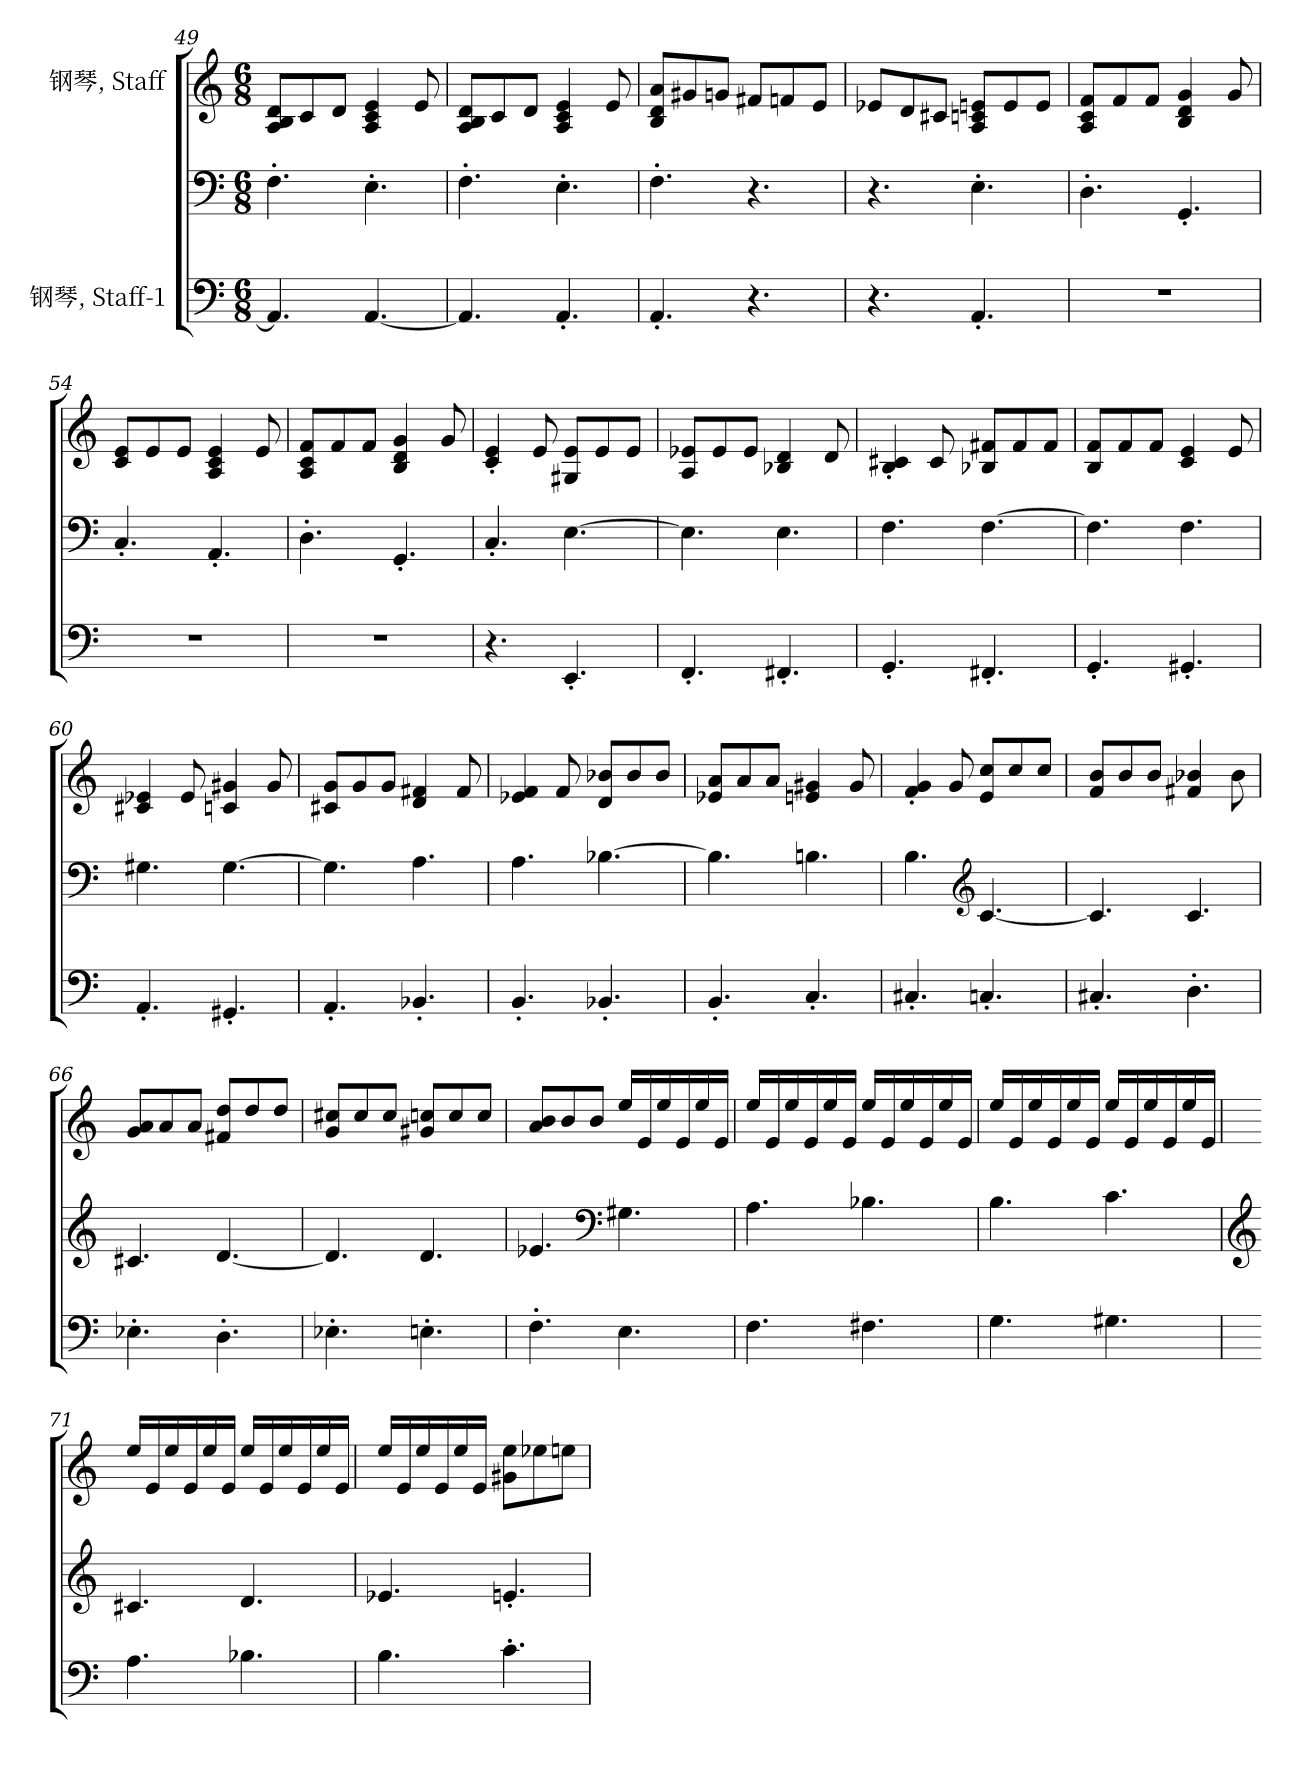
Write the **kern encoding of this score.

**kern	**kern	**kern
*part2	*part2	*part1
*staff3	*staff2	*staff1
*I"钢琴, Staff-1	*	*I"钢琴, Staff
!!LO:LB:g=z
*clefF4	*clefF4	*clefG2
*k[]	*k[]	*k[]
*M6/8	*M6/8	*M6/8
=49	=49	=49
4.AA/]	4.F'\	8A/ 8B/ 8d/L
.	.	8c/
.	.	8d/J
[4.AA/	4.E'\	4A/ 4c/ 4e/
.	.	8e/
=50	=50	=50
4.AA/]	4.F'\	8A/ 8B/ 8d/L
.	.	8c/
.	.	8d/J
4.AA'/	4.E'\	4A/ 4c/ 4e/
.	.	8e/
=51	=51	=51
4.AA'/	4.F'\	8B/ 8d/ 8a/L
.	.	8g#X/
.	.	8gn/J
4.r	4.r	8f#X/L
.	.	8fn/
.	.	8e/J
=52	=52	=52
4.r	4.r	8e-X/L
.	.	8d/
.	.	8c#X/J
4.AA'/	4.E'\	8A/ 8cn/ 8en/L
.	.	8e/
.	.	8e/J
=53	=53	=53
2.r	4.D'\	8A/ 8c/ 8f/L
.	.	8f/
.	.	8f/J
.	4.GG'/	4B/ 4d/ 4g/
.	.	8g/
!!LO:LB:g=z
=54	=54	=54
2.r	4.C'/	8c/ 8e/L
.	.	8e/
.	.	8e/J
.	4.AA'/	4A/ 4c/ 4e/
.	.	8e/
=55	=55	=55
2.r	4.D'\	8A/ 8c/ 8f/L
.	.	8f/
.	.	8f/J
.	4.GG'/	4B/ 4d/ 4g/
.	.	8g/
=56	=56	=56
4.r	4.C'/	4c/' 4e/'
.	.	8e/
4.EE'/	[4.E\	8G#X/ 8e/L
.	.	8e/
.	.	8e/J
=57	=57	=57
4.FF'/	4.E\]	8A/ 8e-X/L
.	.	8e-/
.	.	8e-/J
4.FF#X'/	4.E\	4B-X/ 4d/
.	.	8d/
=58	=58	=58
4.GG'/	4.F\	4B/' 4c#X/'
.	.	8c#/
4.FF#X'/	[4.F\	8B-X/ 8f#X/L
.	.	8f#/
.	.	8f#/J
=59	=59	=59
4.GG'/	4.F\]	8B/ 8f/L
.	.	8f/
.	.	8f/J
4.GG#X'/	4.F\	4c/ 4e/
.	.	8e/
!!LO:PB:g=z
=60	=60	=60
4.AA'/	4.G#X\	4c#X/ 4e-X/
.	.	8e-/
4.GG#X'/	[4.G#\	4cn/ 4g#X/
.	.	8g#/
=61	=61	=61
4.AA'/	4.G#\]	8c#X/ 8g/L
.	.	8g/
.	.	8g/J
4.BB-X'/	4.A\	4d/ 4f#X/
.	.	8f#/
=62	=62	=62
4.BB'/	4.A\	4e-X/ 4f/
.	.	8f/
4.BB-X'/	[4.B-X\	8d/ 8b-X/L
.	.	8b-/
.	.	8b-/J
=63	=63	=63
4.BB'/	4.B-\]	8e-X/ 8a/L
.	.	8a/
.	.	8a/J
4.C'/	4.Bn\	4en/ 4g#X/
.	.	8g#/
=64	=64	=64
4.C#X'/	4.B\	4f/' 4g/'
.	.	8g/
*	*clefG2	*
4.Cn'/	[4.c/	8e/ 8cc/L
.	.	8cc/
.	.	8cc/J
!!LO:LB:g=z
=65	=65	=65
4.C#X'/	4.c/]	8f/ 8b/L
.	.	8b/
.	.	8b/J
4.D'\	4.c/	4f#X/ 4b-X/
.	.	8b-\
=66	=66	=66
4.E-X'\	4.c#X/	8g/ 8a/L
.	.	8a/
.	.	8a/J
4.D'\	[4.d/	8f#X/ 8dd/L
.	.	8dd/
.	.	8dd/J
=67	=67	=67
4.E-X'\	4.d/]	8g/ 8cc#X/L
.	.	8cc#/
.	.	8cc#/J
4.En'\	4.d/	8g#X/ 8ccn/L
.	.	8cc/
.	.	8cc/J
=68	=68	=68
4.F'\	4.e-X/	8a/ 8b/L
.	.	8b/
.	.	8b/J
*	*clefF4	*
4.E\	4.G#X\	16ee/LL
.	.	16e/
.	.	16ee/
.	.	16e/
.	.	16ee/
.	.	16e/JJ
!!LO:LB:g=z
=69	=69	=69
4.F\	4.A\	16ee/LL
.	.	16e/
.	.	16ee/
.	.	16e/
.	.	16ee/
.	.	16e/JJ
4.F#X\	4.B-X\	16ee/LL
.	.	16e/
.	.	16ee/
.	.	16e/
.	.	16ee/
.	.	16e/JJ
=70	=70	=70
4.G\	4.B\	16ee/LL
.	.	16e/
.	.	16ee/
.	.	16e/
.	.	16ee/
.	.	16e/JJ
4.G#X\	4.c\	16ee/LL
.	.	16e/
.	.	16ee/
.	.	16e/
.	.	16ee/
.	.	16e/JJ
=71	=71	=71
*	*clefG2	*
4.A\	4.c#X/	16ee/LL
.	.	16e/
.	.	16ee/
.	.	16e/
.	.	16ee/
.	.	16e/JJ
4.B-X\	4.d/	16ee/LL
.	.	16e/
.	.	16ee/
.	.	16e/
.	.	16ee/
.	.	16e/JJ
!!LO:LB:g=z
=72	=72	=72
4.B\	4.e-X/	16ee/LL
.	.	16e/
.	.	16ee/
.	.	16e/
.	.	16ee/
.	.	16e/JJ
4.c'\	4.en'/	8g#X\ 8ee\L
.	.	8ee-X\
.	.	8een\J
=	=	=
*-	*-	*-
